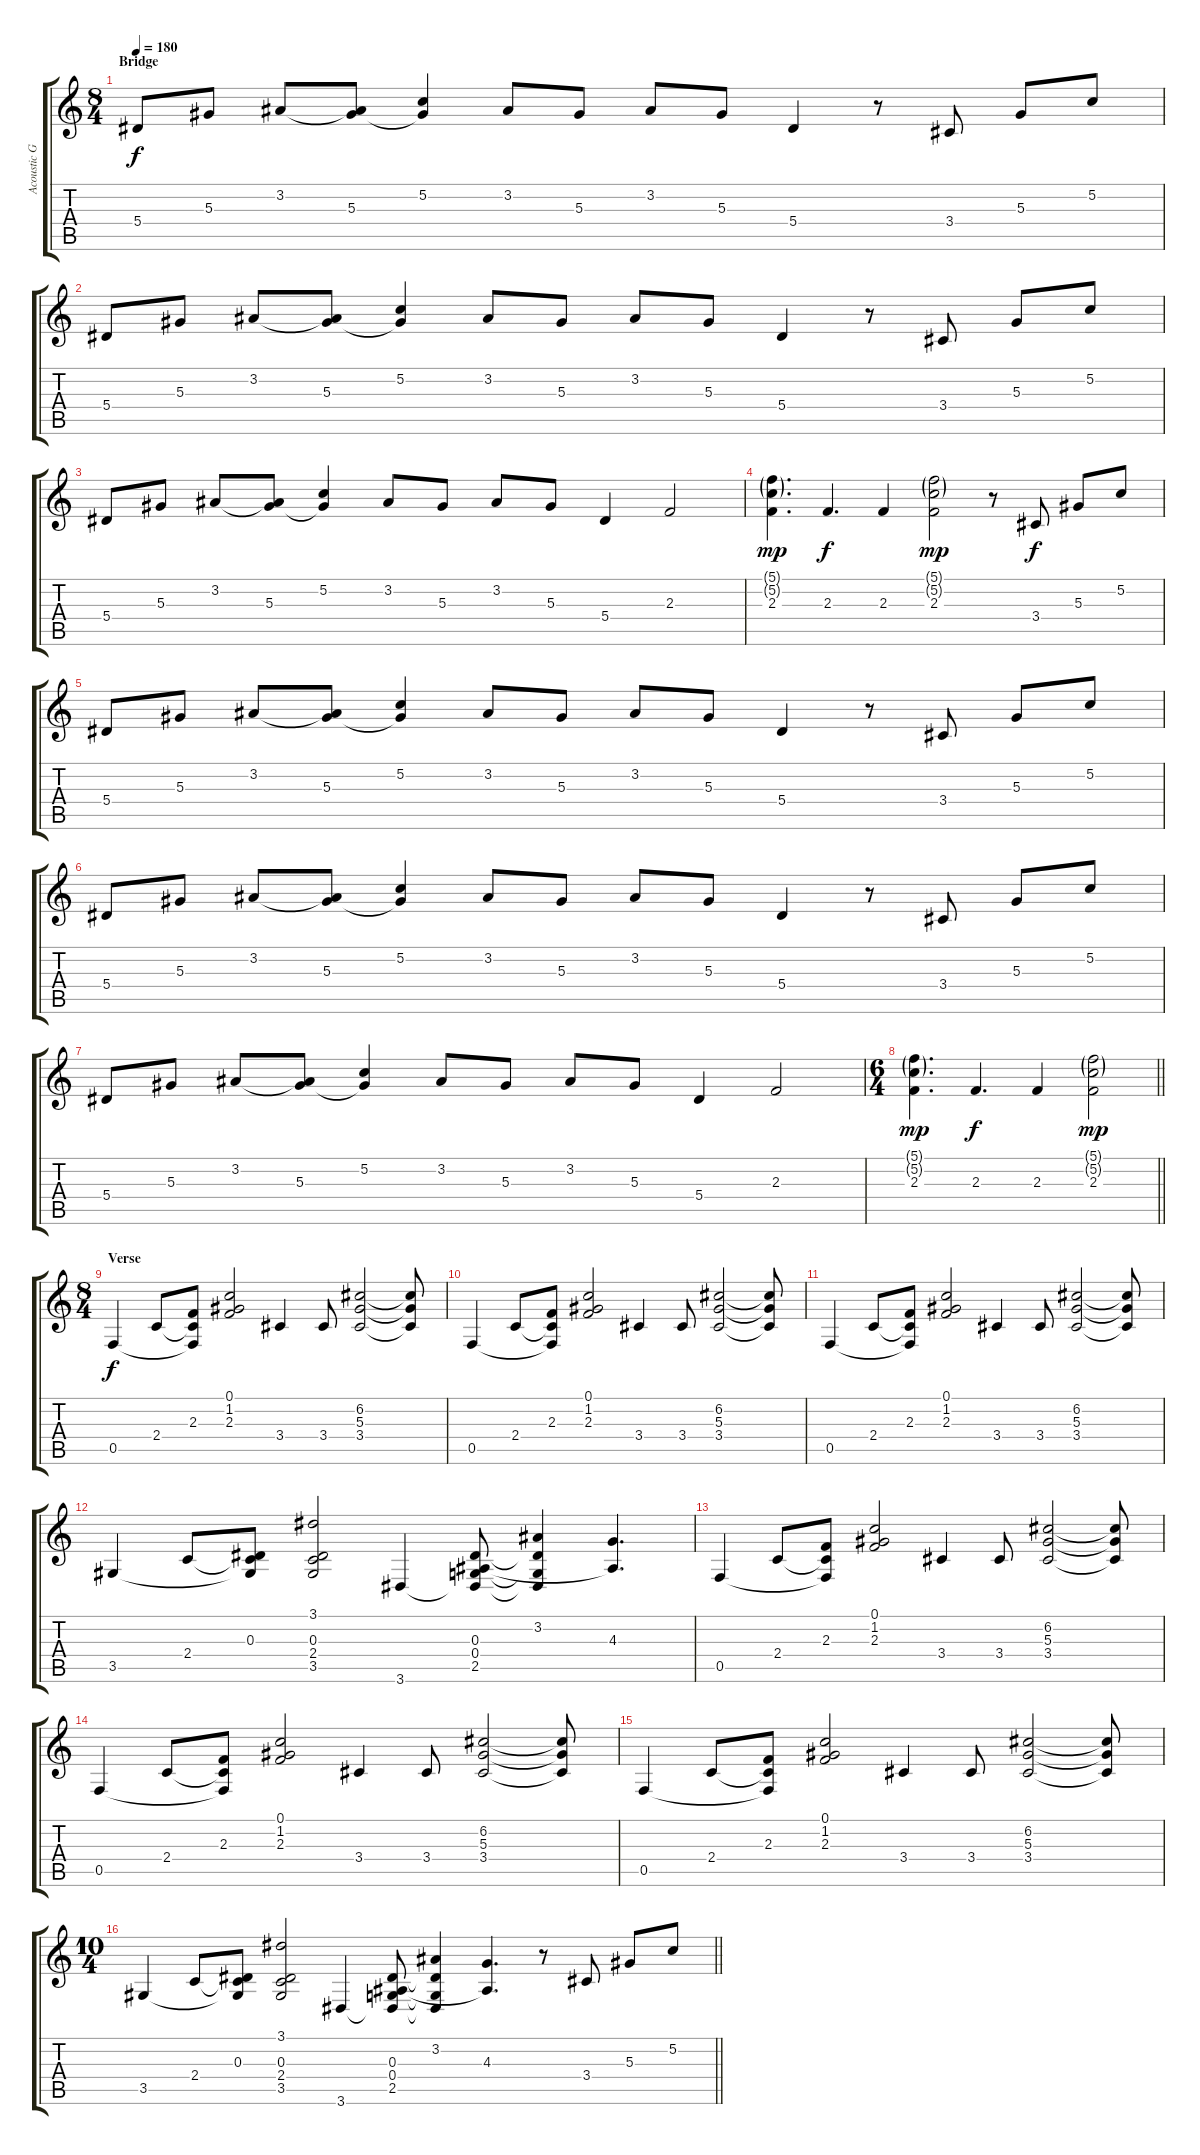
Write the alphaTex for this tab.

\track ("Acoustic Guitar 3" "Acoustic G") {instrument acousticguitarnylon}
\staff {score tabs}
\tuning (C4 G3 Eb3 Bb2 F2 C2) {hide}
\ts (8 4)
\section ("" "Bridge")
\tempo 180
\clef g2
\ks c
5.4.8{dy f} 5.3.8 3.2.8 (3.2{t} 5.3).8 (5.2 5.3{t}).4 3.2.8 5.3.8 3.2.8 5.3.8 5.4.4 r.8 3.4.8 5.3.8 5.2.8 |
5.4.8 5.3.8 3.2.8 (3.2{t} 5.3).8 (5.2 5.3{t}).4 3.2.8 5.3.8 3.2.8 5.3.8 5.4.4 r.8 3.4.8 5.3.8 5.2.8 |
5.4.8 5.3.8 3.2.8 (3.2{t} 5.3).8 (5.2 5.3{t}).4 3.2.8 5.3.8 3.2.8 5.3.8 5.4.4 2.3.2 |
(5.1{g} 5.2{g} 2.3).4{d dy mp} 2.3.4{d dy f} 2.3.4 (5.1{g} 5.2{g} 2.3).2{dy mp} r.8 3.4.8{dy f} 5.3.8 5.2.8 |
5.4.8 5.3.8 3.2.8 (3.2{t} 5.3).8 (5.2 5.3{t}).4 3.2.8 5.3.8 3.2.8 5.3.8 5.4.4 r.8 3.4.8 5.3.8 5.2.8 |
5.4.8 5.3.8 3.2.8 (3.2{t} 5.3).8 (5.2 5.3{t}).4 3.2.8 5.3.8 3.2.8 5.3.8 5.4.4 r.8 3.4.8 5.3.8 5.2.8 |
5.4.8 5.3.8 3.2.8 (3.2{t} 5.3).8 (5.2 5.3{t}).4 3.2.8 5.3.8 3.2.8 5.3.8 5.4.4 2.3.2 |
\ts (6 4)
\barLineRight lightlight
(5.1{g} 5.2{g} 2.3).4{d dy mp} 2.3.4{d dy f} 2.3.4 (5.1{g} 5.2{g} 2.3).2{dy mp} |
\ts (8 4)
\section ("" "Verse")
0.5.4{dy f volume 14 instrument acousticguitarnylon} 2.4.8 (2.3 2.4{t} 0.5{t}).8 (0.1 1.2 2.3).2 3.4.4 3.4.8 (6.2 5.3 3.4).2 (6.2{t} 5.3{t} 3.4{t}).8 |
0.5.4 2.4.8 (2.3 2.4{t} 0.5{t}).8 (0.1 1.2 2.3).2 3.4.4 3.4.8 (6.2 5.3 3.4).2 (6.2{t} 5.3{t} 3.4{t}).8 |
0.5.4 2.4.8 (2.3 2.4{t} 0.5{t}).8 (0.1 1.2 2.3).2 3.4.4 3.4.8 (6.2 5.3 3.4).2 (6.2{t} 5.3{t} 3.4{t}).8 |
3.5.4 2.4.8 (0.3 2.4{t} 3.5{t}).8 (3.1 0.3 2.4 3.5).2 3.6.4 (0.3 0.4 2.5 3.6{t}).8 (3.2 0.3{t} 2.5{t} 3.6{t}).4 (4.3 0.4{t}).4{d} |
0.5.4 2.4.8 (2.3 2.4{t} 0.5{t}).8 (0.1 1.2 2.3).2 3.4.4 3.4.8 (6.2 5.3 3.4).2 (6.2{t} 5.3{t} 3.4{t}).8 |
0.5.4 2.4.8 (2.3 2.4{t} 0.5{t}).8 (0.1 1.2 2.3).2 3.4.4 3.4.8 (6.2 5.3 3.4).2 (6.2{t} 5.3{t} 3.4{t}).8 |
0.5.4 2.4.8 (2.3 2.4{t} 0.5{t}).8 (0.1 1.2 2.3).2 3.4.4 3.4.8 (6.2 5.3 3.4).2 (6.2{t} 5.3{t} 3.4{t}).8 |
\ts (10 4)
\barLineRight lightlight
3.5.4 2.4.8 (0.3 2.4{t} 3.5{t}).8 (3.1 0.3 2.4 3.5).2 3.6.4 (0.3 0.4 2.5 3.6{t}).8 (3.2 0.3{t} 2.5{t} 3.6{t}).4 (4.3 0.4{t}).4{d} r.8 3.4.8 5.3.8 5.2.8
